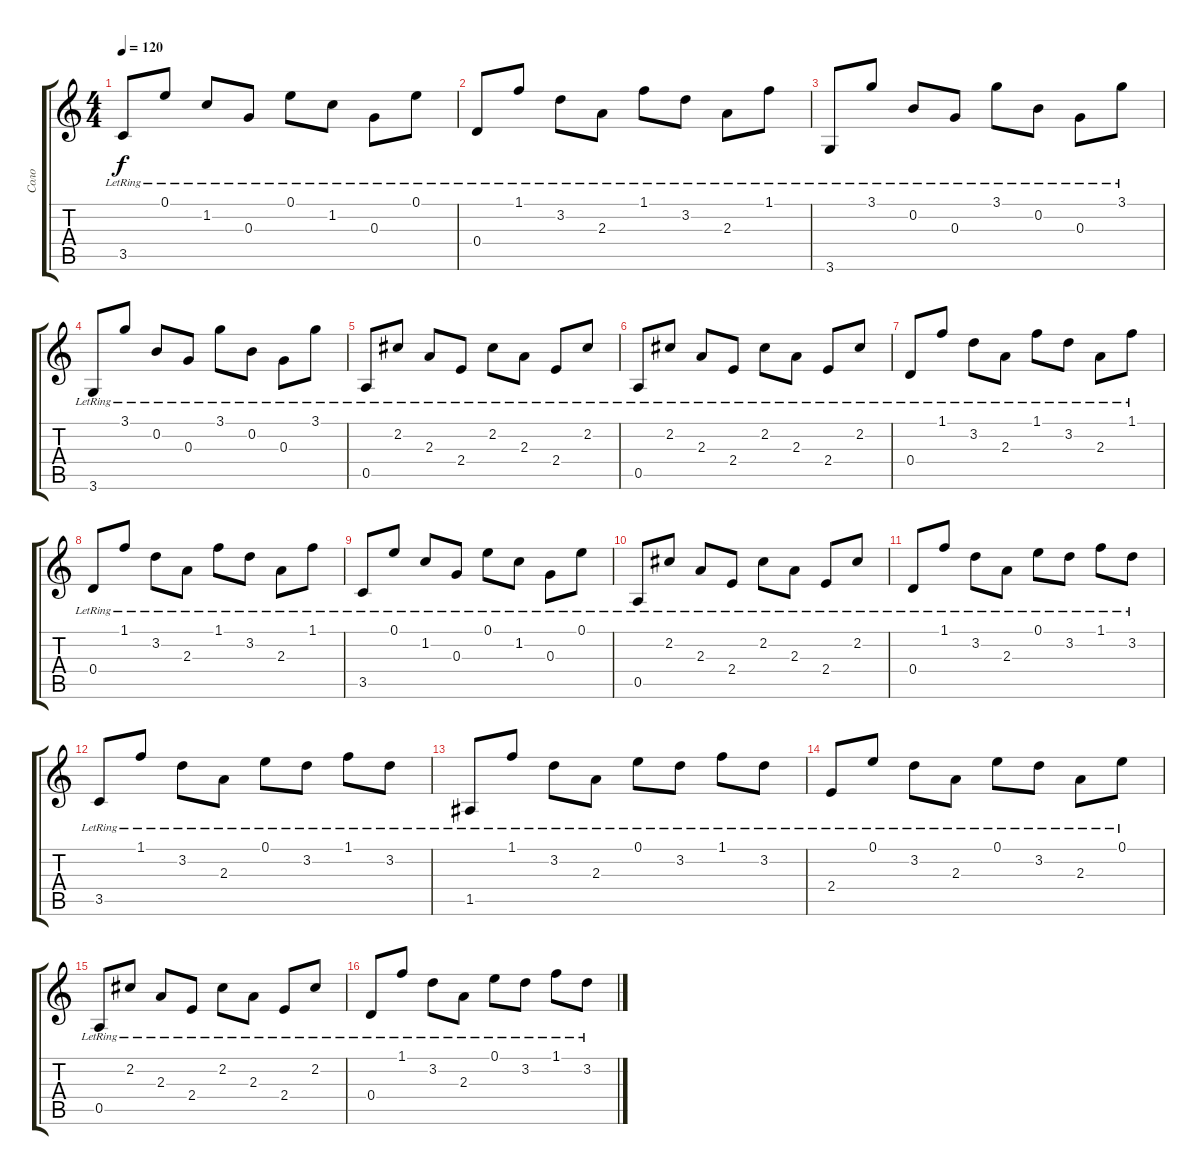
\track ("Соло" "Соло") {instrument acousticguitarnylon}
\staff {score tabs}
\tuning (E4 B3 G3 D3 A2 E2) {hide}
\ts (4 4)
\tempo 120
\clef g2
\ks c
3.5{lr}.8{dy f} 0.1{lr}.8 1.2{lr}.8 0.3{lr}.8 0.1{lr}.8 1.2{lr}.8 0.3{lr}.8 0.1{lr}.8 |
0.4{lr}.8 1.1{lr}.8 3.2{lr}.8 2.3{lr}.8 1.1{lr}.8 3.2{lr}.8 2.3{lr}.8 1.1{lr}.8 |
3.6{lr}.8 3.1{lr}.8 0.2{lr}.8 0.3{lr}.8 3.1{lr}.8 0.2{lr}.8 0.3{lr}.8 3.1{lr}.8 |
3.6{lr}.8 3.1{lr}.8 0.2{lr}.8 0.3{lr}.8 3.1{lr}.8 0.2{lr}.8 0.3{lr}.8 3.1{lr}.8 |
0.5{lr}.8 2.2{lr}.8 2.3{lr}.8 2.4{lr}.8 2.2{lr}.8 2.3{lr}.8 2.4{lr}.8 2.2{lr}.8 |
0.5{lr}.8 2.2{lr}.8 2.3{lr}.8 2.4{lr}.8 2.2{lr}.8 2.3{lr}.8 2.4{lr}.8 2.2{lr}.8 |
0.4{lr}.8 1.1{lr}.8 3.2{lr}.8 2.3{lr}.8 1.1{lr}.8 3.2{lr}.8 2.3{lr}.8 1.1{lr}.8 |
0.4{lr}.8 1.1{lr}.8 3.2{lr}.8 2.3{lr}.8 1.1{lr}.8 3.2{lr}.8 2.3{lr}.8 1.1{lr}.8 |
3.5{lr}.8 0.1{lr}.8 1.2{lr}.8 0.3{lr}.8 0.1{lr}.8 1.2{lr}.8 0.3{lr}.8 0.1{lr}.8 |
0.5{lr}.8 2.2{lr}.8 2.3{lr}.8 2.4{lr}.8 2.2{lr}.8 2.3{lr}.8 2.4{lr}.8 2.2{lr}.8 |
0.4{lr}.8 1.1{lr}.8 3.2{lr}.8 2.3{lr}.8 0.1{lr}.8 3.2{lr}.8 1.1{lr}.8 3.2{lr}.8 |
3.5{lr}.8 1.1{lr}.8 3.2{lr}.8 2.3{lr}.8 0.1{lr}.8 3.2{lr}.8 1.1{lr}.8 3.2{lr}.8 |
1.5{lr}.8 1.1{lr}.8 3.2{lr}.8 2.3{lr}.8 0.1{lr}.8 3.2{lr}.8 1.1{lr}.8 3.2{lr}.8 |
2.4{lr}.8 0.1{lr}.8 3.2{lr}.8 2.3{lr}.8 0.1{lr}.8 3.2{lr}.8 2.3{lr}.8 0.1{lr}.8 |
0.5{lr}.8 2.2{lr}.8 2.3{lr}.8 2.4{lr}.8 2.2{lr}.8 2.3{lr}.8 2.4{lr}.8 2.2{lr}.8 |
0.4{lr}.8 1.1{lr}.8 3.2{lr}.8 2.3{lr}.8 0.1{lr}.8 3.2{lr}.8 1.1{lr}.8 3.2{lr}.8
